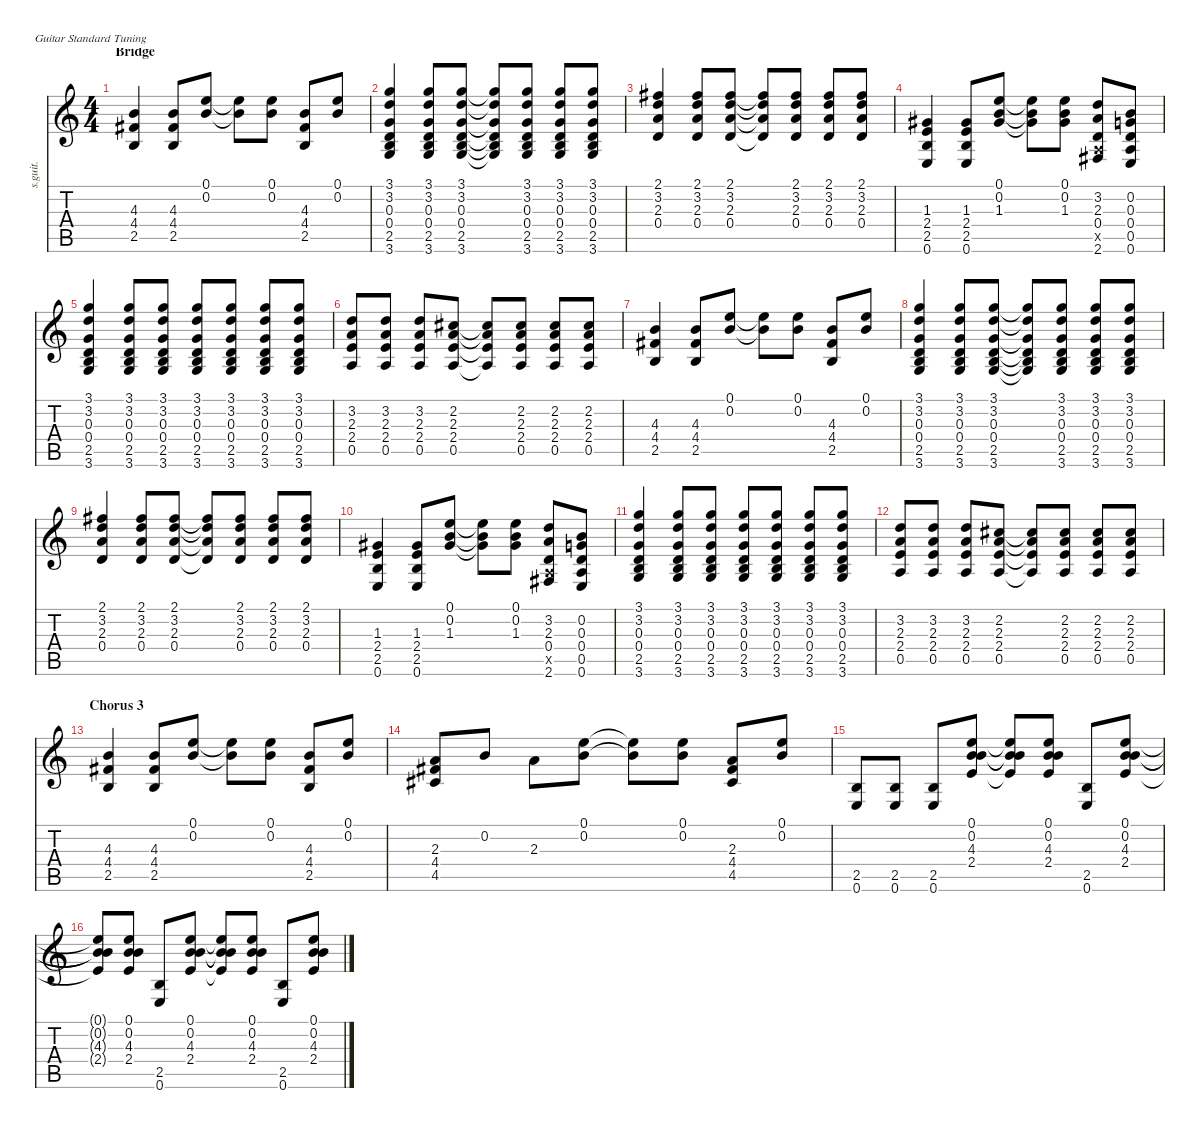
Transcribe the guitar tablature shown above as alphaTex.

\defaultSystemsLayout 4
\hideDynamics
\bracketExtendMode nobrackets
\track ("Dave Grohl - Rhythm 2" "s.guit.") {instrument overdrivenguitar}
\staff {score tabs}
\tuning (E4 B3 G3 D3 A2 E2)
\ts (4 4)
\section ("" "Bridge")
\tempo (136 hide)
\clef g2
\ks c
(4.3 4.4{acc #} 2.5).4{dy f} (4.3 4.4{acc #} 2.5).8 (0.1 0.2).8 (0.1{t} 0.2{t}).8 (0.1 0.2).8 (4.3 4.4{acc #} 2.5).8 (0.1 0.2).8 |
(3.1 3.2 0.3 0.4 2.5 3.6).4 (3.1 3.2 0.3 0.4 2.5 3.6).8 (3.1 3.2 0.3 0.4 2.5 3.6).8 (3.1{t} 3.2{t} 0.3{t} 0.4{t} 2.5{t} 3.6{t}).8 (3.1 3.2 0.3 0.4 2.5 3.6).8 (3.1 3.2 0.3 0.4 2.5 3.6).8 (3.1 3.2 0.3 0.4 2.5 3.6).8 |
(2.1{acc #} 3.2 2.3 0.4).4 (2.1{acc #} 3.2 2.3 0.4).8 (2.1{acc #} 3.2 2.3 0.4).8 (2.1{t acc #} 3.2{t} 2.3{t} 0.4{t}).8 (2.1{acc #} 3.2 2.3 0.4).8 (2.1{acc #} 3.2 2.3 0.4).8 (2.1{acc #} 3.2 2.3 0.4).8 |
(1.3{acc #} 2.4 2.5 0.6).4 (1.3{acc #} 2.4 2.5 0.6).8 (0.1 0.2 1.3{acc #}).8 (0.1{t} 0.2{t} 1.3{t acc #}).8 (0.1 0.2 1.3{acc #}).8 (3.2 2.3 0.4 0.5{x} 2.6{acc #}).8 (0.2 0.3 0.4 0.5 0.6).8 |
(3.1 3.2 0.3 0.4 2.5 3.6).4 (3.1 3.2 0.3 0.4 2.5 3.6).8 (3.1 3.2 0.3 0.4 2.5 3.6).8 (3.1 3.2 0.3 0.4 2.5 3.6).8 (3.1 3.2 0.3 0.4 2.5 3.6).8 (3.1 3.2 0.3 0.4 2.5 3.6).8 (3.1 3.2 0.3 0.4 2.5 3.6).8 |
(3.2 2.3 2.4 0.5).8 (3.2 2.3 2.4 0.5).8 (3.2 2.3 2.4 0.5).8 (2.2{acc #} 2.3 2.4 0.5).8 (2.2{t acc #} 2.3{t} 2.4{t} 0.5{t}).8 (2.2{acc #} 2.3 2.4 0.5).8 (2.2{acc #} 2.3 2.4 0.5).8 (2.2{acc #} 2.3 2.4 0.5).8 |
(4.3 4.4{acc #} 2.5).4 (4.3 4.4{acc #} 2.5).8 (0.1 0.2).8 (0.1{t} 0.2{t}).8 (0.1 0.2).8 (4.3 4.4{acc #} 2.5).8 (0.1 0.2).8 |
(3.1 3.2 0.3 0.4 2.5 3.6).4 (3.1 3.2 0.3 0.4 2.5 3.6).8 (3.1 3.2 0.3 0.4 2.5 3.6).8 (3.1{t} 3.2{t} 0.3{t} 0.4{t} 2.5{t} 3.6{t}).8 (3.1 3.2 0.3 0.4 2.5 3.6).8 (3.1 3.2 0.3 0.4 2.5 3.6).8 (3.1 3.2 0.3 0.4 2.5 3.6).8 |
(2.1{acc #} 3.2 2.3 0.4).4 (2.1{acc #} 3.2 2.3 0.4).8 (2.1{acc #} 3.2 2.3 0.4).8 (2.1{t acc #} 3.2{t} 2.3{t} 0.4{t}).8 (2.1{acc #} 3.2 2.3 0.4).8 (2.1{acc #} 3.2 2.3 0.4).8 (2.1{acc #} 3.2 2.3 0.4).8 |
(1.3{acc #} 2.4 2.5 0.6).4 (1.3{acc #} 2.4 2.5 0.6).8 (0.1 0.2 1.3{acc #}).8 (0.1{t} 0.2{t} 1.3{t acc #}).8 (0.1 0.2 1.3{acc #}).8 (3.2 2.3 0.4 0.5{x} 2.6{acc #}).8 (0.2 0.3 0.4 0.5 0.6).8 |
(3.1 3.2 0.3 0.4 2.5 3.6).4 (3.1 3.2 0.3 0.4 2.5 3.6).8 (3.1 3.2 0.3 0.4 2.5 3.6).8 (3.1 3.2 0.3 0.4 2.5 3.6).8 (3.1 3.2 0.3 0.4 2.5 3.6).8 (3.1 3.2 0.3 0.4 2.5 3.6).8 (3.1 3.2 0.3 0.4 2.5 3.6).8 |
(3.2 2.3 2.4 0.5).8 (3.2 2.3 2.4 0.5).8 (3.2 2.3 2.4 0.5).8 (2.2{acc #} 2.3 2.4 0.5).8 (2.2{t acc #} 2.3{t} 2.4{t} 0.5{t}).8 (2.2{acc #} 2.3 2.4 0.5).8 (2.2{acc #} 2.3 2.4 0.5).8 (2.2{acc #} 2.3 2.4 0.5).8 |
\section ("" "Chorus 3")
(4.3 4.4{acc #} 2.5).4 (4.3 4.4{acc #} 2.5).8 (0.1 0.2).8 (0.1{t} 0.2{t}).8 (0.1 0.2).8 (4.3 4.4{acc #} 2.5).8 (0.1 0.2).8 |
(2.3 4.4{acc #} 4.5{acc #}).8 0.2.8 2.3.8 (0.1 0.2).8 (0.1{t} 0.2{t}).8 (0.1 0.2).8 (2.3 4.4{acc #} 4.5{acc #}).8 (0.1 0.2).8 |
(2.5 0.6).8 (2.5 0.6).8 (2.5 0.6).8 (0.1 0.2 4.3 2.4).8 (0.1{t} 0.2{t} 4.3{t} 2.4{t}).8 (0.1 0.2 4.3 2.4).8 (2.5 0.6).8 (0.1 0.2 4.3 2.4).8 |
(0.1{t} 0.2{t} 4.3{t} 2.4{t}).8 (0.1 0.2 4.3 2.4).8 (2.5 0.6).8 (0.1 0.2 4.3 2.4).8 (0.1{t} 0.2{t} 4.3{t} 2.4{t}).8 (0.1 0.2 4.3 2.4).8 (2.5 0.6).8 (0.1 0.2 4.3 2.4).8
